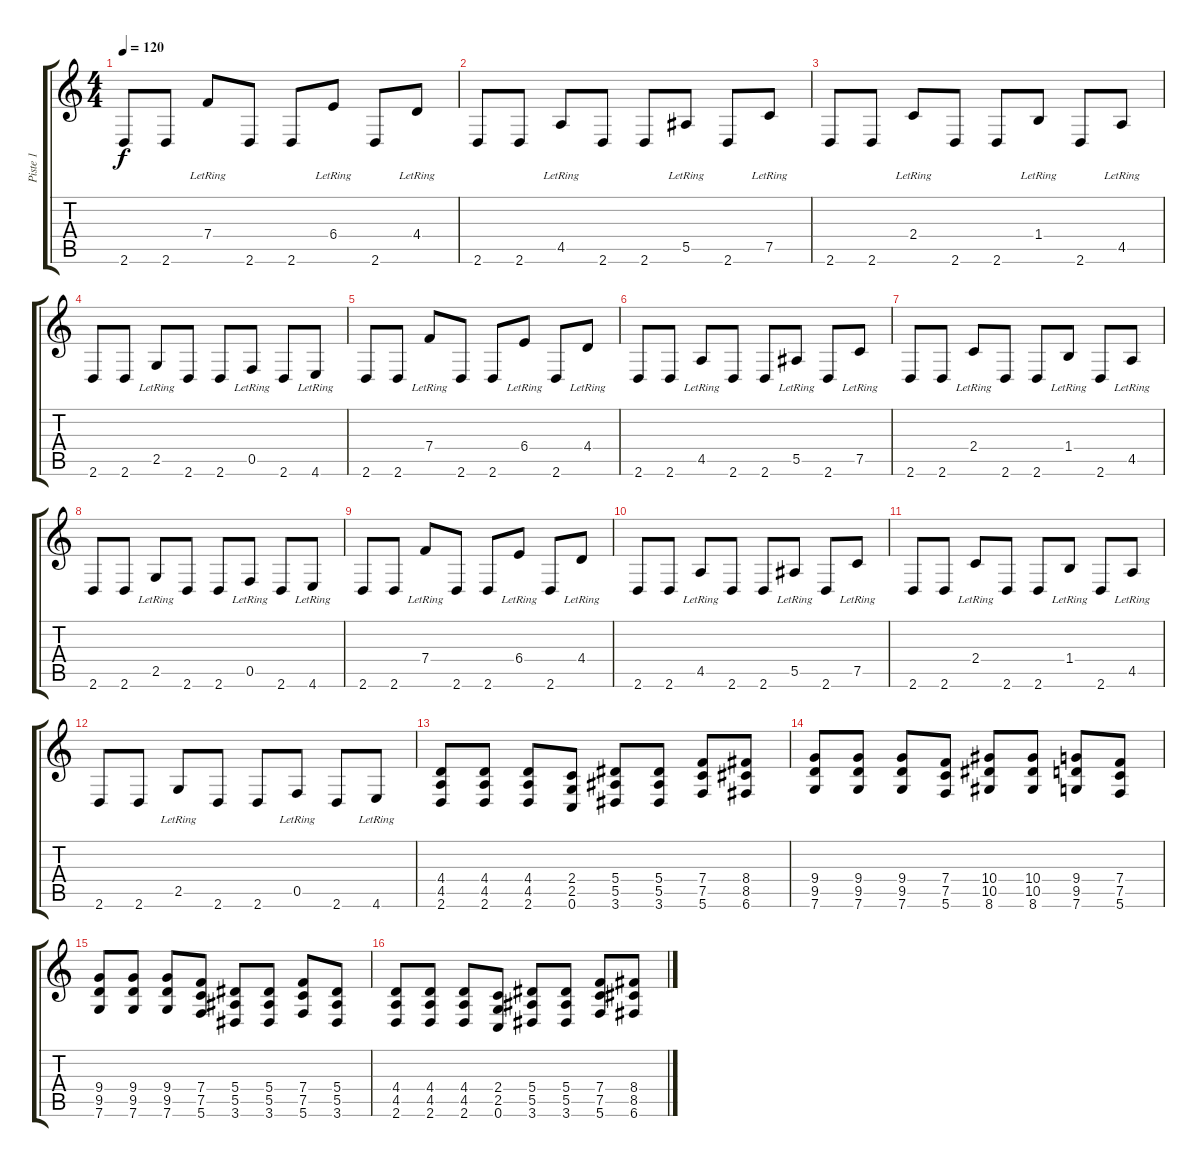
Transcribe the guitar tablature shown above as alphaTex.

\track ("Piste 1" "Piste 1") {instrument distortionguitar}
\staff {score tabs}
\tuning (C4 G3 Eb3 Bb2 F2 C2) {hide}
\ts (4 4)
\tempo 120
\clef g2
\ks c
2.6.8{dy f instrument distortionguitar} 2.6.8 7.4{lr}.8 2.6.8 2.6.8 6.4{lr}.8 2.6.8 4.4{lr}.8 |
2.6.8 2.6.8 4.5{lr}.8 2.6.8 2.6.8 5.5{lr}.8 2.6.8 7.5{lr}.8 |
2.6.8 2.6.8 2.4{lr}.8 2.6.8 2.6.8 1.4{lr}.8 2.6.8 4.5{lr}.8 |
2.6.8 2.6.8 2.5{lr}.8 2.6.8 2.6.8 0.5{lr}.8 2.6.8 4.6{lr}.8 |
2.6.8 2.6.8 7.4{lr}.8 2.6.8 2.6.8 6.4{lr}.8 2.6.8 4.4{lr}.8 |
2.6.8 2.6.8 4.5{lr}.8 2.6.8 2.6.8 5.5{lr}.8 2.6.8 7.5{lr}.8 |
2.6.8 2.6.8 2.4{lr}.8 2.6.8 2.6.8 1.4{lr}.8 2.6.8 4.5{lr}.8 |
2.6.8 2.6.8 2.5{lr}.8 2.6.8 2.6.8 0.5{lr}.8 2.6.8 4.6{lr}.8 |
2.6.8 2.6.8 7.4{lr}.8 2.6.8 2.6.8 6.4{lr}.8 2.6.8 4.4{lr}.8 |
2.6.8 2.6.8 4.5{lr}.8 2.6.8 2.6.8 5.5{lr}.8 2.6.8 7.5{lr}.8 |
2.6.8 2.6.8 2.4{lr}.8 2.6.8 2.6.8 1.4{lr}.8 2.6.8 4.5{lr}.8 |
2.6.8 2.6.8 2.5{lr}.8 2.6.8 2.6.8 0.5{lr}.8 2.6.8 4.6{lr}.8 |
(4.4 4.5 2.6).8 (4.4 4.5 2.6).8 (4.4 4.5 2.6).8 (2.4 2.5 0.6).8 (5.4 5.5 3.6).8 (5.4 5.5 3.6).8 (7.4 7.5 5.6).8 (8.4 8.5 6.6).8 |
(9.4 9.5 7.6).8 (9.4 9.5 7.6).8 (9.4 9.5 7.6).8 (7.4 7.5 5.6).8 (10.4 10.5 8.6).8 (10.4 10.5 8.6).8 (9.4 9.5 7.6).8 (7.4 7.5 5.6).8 |
(9.4 9.5 7.6).8 (9.4 9.5 7.6).8 (9.4 9.5 7.6).8 (7.4 7.5 5.6).8 (5.4 5.5 3.6).8 (5.4 5.5 3.6).8 (7.4 7.5 5.6).8 (5.4 5.5 3.6).8 |
(4.4 4.5 2.6).8 (4.4 4.5 2.6).8 (4.4 4.5 2.6).8 (2.4 2.5 0.6).8 (5.4 5.5 3.6).8 (5.4 5.5 3.6).8 (7.4 7.5 5.6).8 (8.4 8.5 6.6).8
